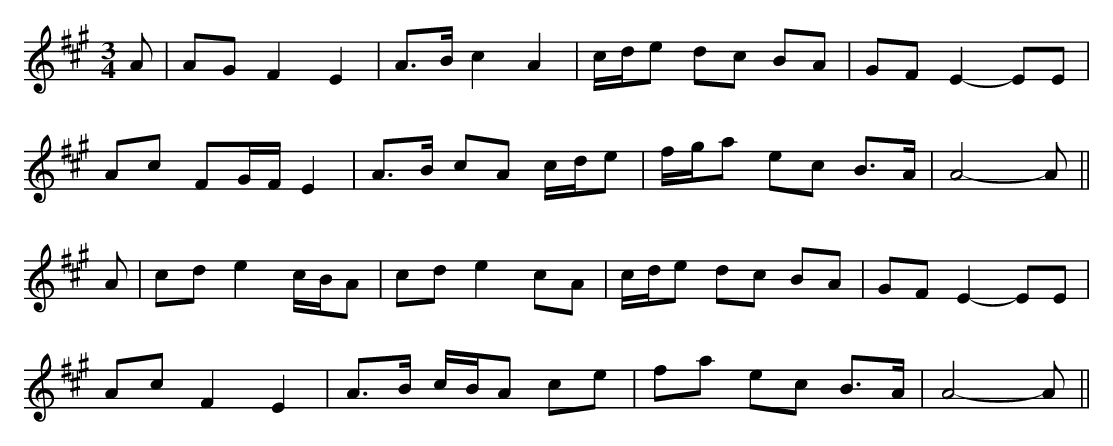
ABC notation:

X:1
M:3/4
K:A
A|AG F2 E2|A>B c2 A2|c/d/e dc BA|GF E2- EE|
Ac FG/F/ E2|A>B cA c/d/e|f/g/a ec B>A|A4- A||
A|cd e2 c/B/A|cd e2 cA|c/d/e dc BA|GF E2- EE|
Ac F2 E2|A>B c/B/A ce|fa ec B>A|A4- A||
